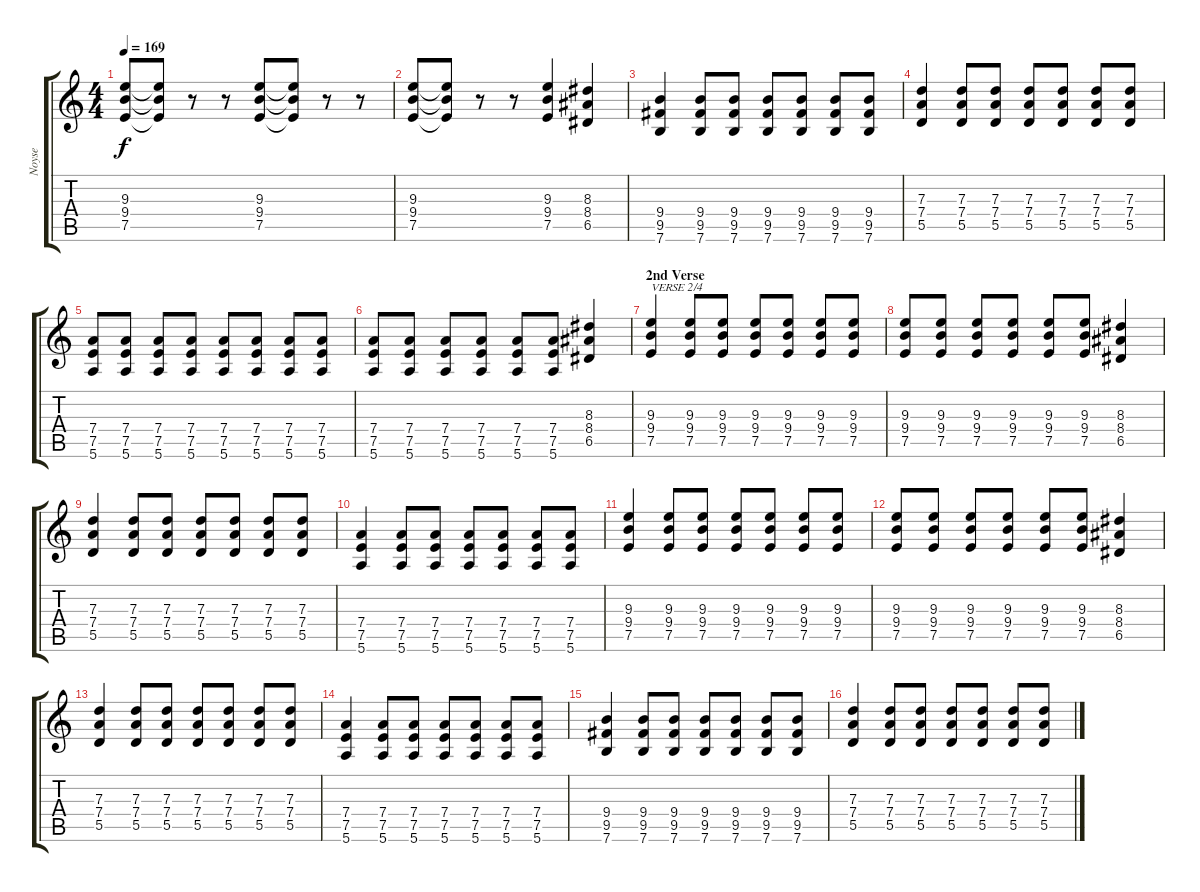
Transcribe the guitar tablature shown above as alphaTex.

\track ("Noyse" "Noyse") {instrument distortionguitar}
\staff {score tabs}
\tuning (E4 B3 G3 D3 A2 E2) {hide}
\ts (4 4)
\tempo 169
\clef g2
\ks c
(9.3 9.4 7.5).8{dy f} (9.3{t} 9.4{t} 7.5{t}).8 r.8 r.8 (9.3 9.4 7.5).8 (9.3{t} 9.4{t} 7.5{t}).8 r.8 r.8 |
(9.3 9.4 7.5).8 (9.3{t} 9.4{t} 7.5{t}).8 r.8 r.8 (9.3 9.4 7.5).4 (8.3 8.4 6.5).4 |
(9.4 9.5 7.6).4 (9.4 9.5 7.6).8 (9.4 9.5 7.6).8 (9.4 9.5 7.6).8 (9.4 9.5 7.6).8 (9.4 9.5 7.6).8 (9.4 9.5 7.6).8 |
(7.3 7.4 5.5).4 (7.3 7.4 5.5).8 (7.3 7.4 5.5).8 (7.3 7.4 5.5).8 (7.3 7.4 5.5).8 (7.3 7.4 5.5).8 (7.3 7.4 5.5).8 |
(7.4 7.5 5.6).8 (7.4 7.5 5.6).8 (7.4 7.5 5.6).8 (7.4 7.5 5.6).8 (7.4 7.5 5.6).8 (7.4 7.5 5.6).8 (7.4 7.5 5.6).8 (7.4 7.5 5.6).8 |
(7.4 7.5 5.6).8 (7.4 7.5 5.6).8 (7.4 7.5 5.6).8 (7.4 7.5 5.6).8 (7.4 7.5 5.6).8 (7.4 7.5 5.6).8 (8.3 8.4 6.5).4 |
\section ("" "2nd Verse")
(9.3 9.4 7.5).4{txt "VERSE 2/4"} (9.3 9.4 7.5).8 (9.3 9.4 7.5).8 (9.3 9.4 7.5).8 (9.3 9.4 7.5).8 (9.3 9.4 7.5).8 (9.3 9.4 7.5).8 |
(9.3 9.4 7.5).8 (9.3 9.4 7.5).8 (9.3 9.4 7.5).8 (9.3 9.4 7.5).8 (9.3 9.4 7.5).8 (9.3 9.4 7.5).8 (8.3 8.4 6.5).4 |
(7.3 7.4 5.5).4 (7.3 7.4 5.5).8 (7.3 7.4 5.5).8 (7.3 7.4 5.5).8 (7.3 7.4 5.5).8 (7.3 7.4 5.5).8 (7.3 7.4 5.5).8 |
(7.4 7.5 5.6).4 (7.4 7.5 5.6).8 (7.4 7.5 5.6).8 (7.4 7.5 5.6).8 (7.4 7.5 5.6).8 (7.4 7.5 5.6).8 (7.4 7.5 5.6).8 |
(9.3 9.4 7.5).4 (9.3 9.4 7.5).8 (9.3 9.4 7.5).8 (9.3 9.4 7.5).8 (9.3 9.4 7.5).8 (9.3 9.4 7.5).8 (9.3 9.4 7.5).8 |
(9.3 9.4 7.5).8 (9.3 9.4 7.5).8 (9.3 9.4 7.5).8 (9.3 9.4 7.5).8 (9.3 9.4 7.5).8 (9.3 9.4 7.5).8 (8.3 8.4 6.5).4 |
(7.3 7.4 5.5).4 (7.3 7.4 5.5).8 (7.3 7.4 5.5).8 (7.3 7.4 5.5).8 (7.3 7.4 5.5).8 (7.3 7.4 5.5).8 (7.3 7.4 5.5).8 |
(7.4 7.5 5.6).4 (7.4 7.5 5.6).8 (7.4 7.5 5.6).8 (7.4 7.5 5.6).8 (7.4 7.5 5.6).8 (7.4 7.5 5.6).8 (7.4 7.5 5.6).8 |
(9.4 9.5 7.6).4 (9.4 9.5 7.6).8 (9.4 9.5 7.6).8 (9.4 9.5 7.6).8 (9.4 9.5 7.6).8 (9.4 9.5 7.6).8 (9.4 9.5 7.6).8 |
(7.3 7.4 5.5).4 (7.3 7.4 5.5).8 (7.3 7.4 5.5).8 (7.3 7.4 5.5).8 (7.3 7.4 5.5).8 (7.3 7.4 5.5).8 (7.3 7.4 5.5).8
